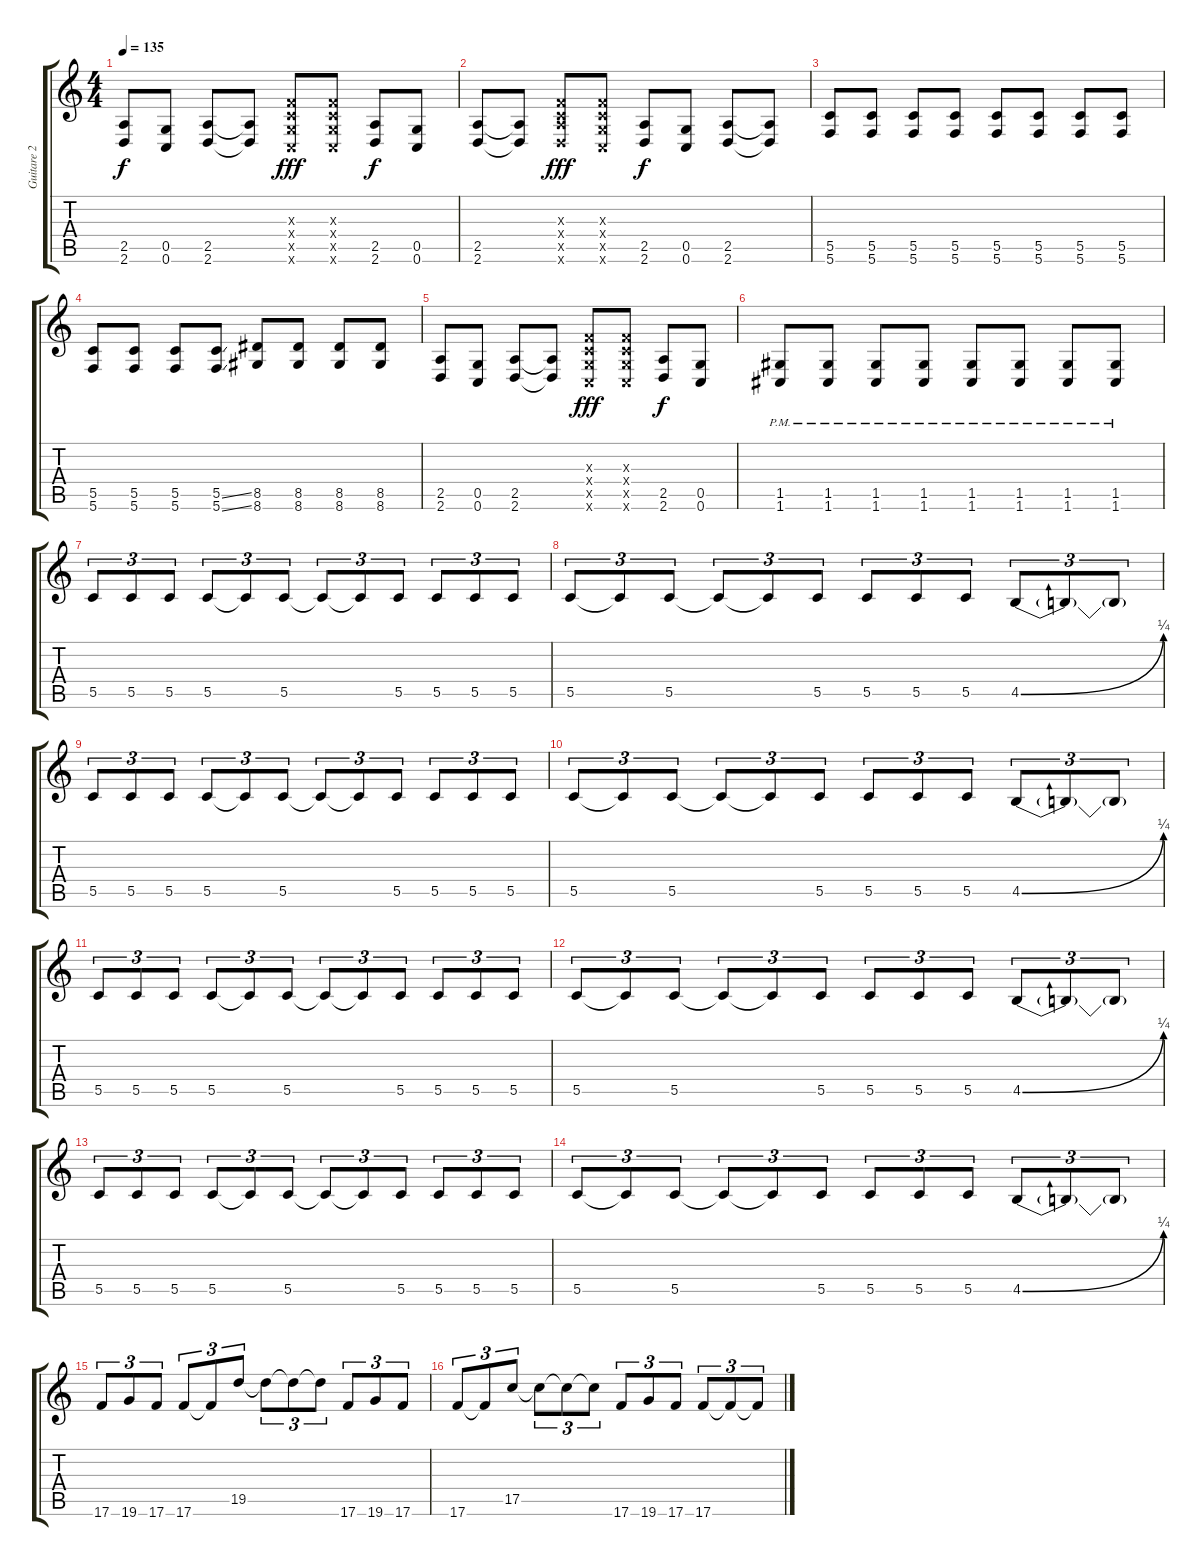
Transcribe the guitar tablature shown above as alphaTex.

\track ("Guitare 2" "Guitare 2") {instrument distortionguitar}
\staff {score tabs}
\tuning (D4 A3 F3 C3 G2 C2) {hide}
\ts (4 4)
\tempo 135
\clef g2
\ks c
(2.5 2.6).8{dy f} (0.5 0.6).8 (2.5 2.6).8 (2.5{t} 2.6{t}).8 (0.3{x} 0.4{x} 0.5{x} 0.6{x}).8{dy fff} (0.3{x} 0.4{x} 0.5{x} 0.6{x}).8 (2.5 2.6).8{dy f} (0.5 0.6).8 |
(2.5 2.6).8 (2.5{t} 2.6{t}).8 (0.3{x} 0.4{x} 2.5{x} 2.6{x}).8{dy fff} (0.3{x} 0.4{x} 0.5{x} 0.6{x}).8 (2.5 2.6).8{dy f} (0.5 0.6).8 (2.5 2.6).8 (2.5{t} 2.6{t}).8 |
(5.5 5.6).8 (5.5 5.6).8 (5.5 5.6).8 (5.5 5.6).8 (5.5 5.6).8 (5.5 5.6).8 (5.5 5.6).8 (5.5 5.6).8 |
(5.5 5.6).8 (5.5 5.6).8 (5.5 5.6).8 (5.5{ss} 5.6{ss}).8 (8.5 8.6).8 (8.5 8.6).8 (8.5 8.6).8 (8.5 8.6).8 |
(2.5 2.6).8 (0.5 0.6).8 (2.5 2.6).8 (2.5{t} 2.6{t}).8 (0.3{x} 0.4{x} 0.5{x} 0.6{x}).8{dy fff} (0.3{x} 0.4{x} 0.5{x} 0.6{x}).8 (2.5 2.6).8{dy f} (0.5 0.6).8 |
(1.5{pm} 1.6{pm}).8 (1.5{pm} 1.6{pm}).8 (1.5{pm} 1.6{pm}).8 (1.5{pm} 1.6{pm}).8 (1.5{pm} 1.6{pm}).8 (1.5{pm} 1.6{pm}).8 (1.5{pm} 1.6{pm}).8 (1.5{pm} 1.6{pm}).8 |
5.5.8{tu (3 2)} 5.5.8{tu (3 2)} 5.5.8{tu (3 2)} 5.5.8{tu (3 2)} 5.5{t}.8{tu (3 2)} 5.5.8{tu (3 2)} 5.5{t}.8{tu (3 2)} 5.5{t}.8{tu (3 2)} 5.5.8{tu (3 2)} 5.5.8{tu (3 2)} 5.5.8{tu (3 2)} 5.5.8{tu (3 2)} |
5.5.8{tu (3 2)} 5.5{t}.8{tu (3 2)} 5.5.8{tu (3 2)} 5.5{t}.8{tu (3 2)} 5.5{t}.8{tu (3 2)} 5.5.8{tu (3 2)} 5.5.8{tu (3 2)} 5.5.8{tu (3 2)} 5.5.8{tu (3 2)} 4.5{be (bend 0 0 60 1)}.8{tu (3 2)} 4.5{t}.8{tu (3 2)} 4.5{t}.8{tu (3 2)} |
5.5.8{tu (3 2)} 5.5.8{tu (3 2)} 5.5.8{tu (3 2)} 5.5.8{tu (3 2)} 5.5{t}.8{tu (3 2)} 5.5.8{tu (3 2)} 5.5{t}.8{tu (3 2)} 5.5{t}.8{tu (3 2)} 5.5.8{tu (3 2)} 5.5.8{tu (3 2)} 5.5.8{tu (3 2)} 5.5.8{tu (3 2)} |
5.5.8{tu (3 2)} 5.5{t}.8{tu (3 2)} 5.5.8{tu (3 2)} 5.5{t}.8{tu (3 2)} 5.5{t}.8{tu (3 2)} 5.5.8{tu (3 2)} 5.5.8{tu (3 2)} 5.5.8{tu (3 2)} 5.5.8{tu (3 2)} 4.5{be (bend 0 0 60 1)}.8{tu (3 2)} 4.5{t}.8{tu (3 2)} 4.5{t}.8{tu (3 2)} |
5.5.8{tu (3 2)} 5.5.8{tu (3 2)} 5.5.8{tu (3 2)} 5.5.8{tu (3 2)} 5.5{t}.8{tu (3 2)} 5.5.8{tu (3 2)} 5.5{t}.8{tu (3 2)} 5.5{t}.8{tu (3 2)} 5.5.8{tu (3 2)} 5.5.8{tu (3 2)} 5.5.8{tu (3 2)} 5.5.8{tu (3 2)} |
5.5.8{tu (3 2)} 5.5{t}.8{tu (3 2)} 5.5.8{tu (3 2)} 5.5{t}.8{tu (3 2)} 5.5{t}.8{tu (3 2)} 5.5.8{tu (3 2)} 5.5.8{tu (3 2)} 5.5.8{tu (3 2)} 5.5.8{tu (3 2)} 4.5{be (bend 0 0 60 1)}.8{tu (3 2)} 4.5{t}.8{tu (3 2)} 4.5{t}.8{tu (3 2)} |
5.5.8{tu (3 2)} 5.5.8{tu (3 2)} 5.5.8{tu (3 2)} 5.5.8{tu (3 2)} 5.5{t}.8{tu (3 2)} 5.5.8{tu (3 2)} 5.5{t}.8{tu (3 2)} 5.5{t}.8{tu (3 2)} 5.5.8{tu (3 2)} 5.5.8{tu (3 2)} 5.5.8{tu (3 2)} 5.5.8{tu (3 2)} |
5.5.8{tu (3 2)} 5.5{t}.8{tu (3 2)} 5.5.8{tu (3 2)} 5.5{t}.8{tu (3 2)} 5.5{t}.8{tu (3 2)} 5.5.8{tu (3 2)} 5.5.8{tu (3 2)} 5.5.8{tu (3 2)} 5.5.8{tu (3 2)} 4.5{be (bend 0 0 60 1)}.8{tu (3 2)} 4.5{t}.8{tu (3 2)} 4.5{t}.8{tu (3 2)} |
17.6.8{tu (3 2)} 19.6.8{tu (3 2)} 17.6.8{tu (3 2)} 17.6.8{tu (3 2)} 17.6{t}.8{tu (3 2)} 19.5.8{tu (3 2)} 19.5{t}.8{tu (3 2)} 19.5{t}.8{tu (3 2)} 19.5{t}.8{tu (3 2)} 17.6.8{tu (3 2)} 19.6.8{tu (3 2)} 17.6.8{tu (3 2)} |
17.6.8{tu (3 2)} 17.6{t}.8{tu (3 2)} 17.5.8{tu (3 2)} 17.5{t}.8{tu (3 2)} 17.5{t}.8{tu (3 2)} 17.5{t}.8{tu (3 2)} 17.6.8{tu (3 2)} 19.6.8{tu (3 2)} 17.6.8{tu (3 2)} 17.6.8{tu (3 2)} 17.6{t}.8{tu (3 2)} 17.6{t}.8{tu (3 2)}
